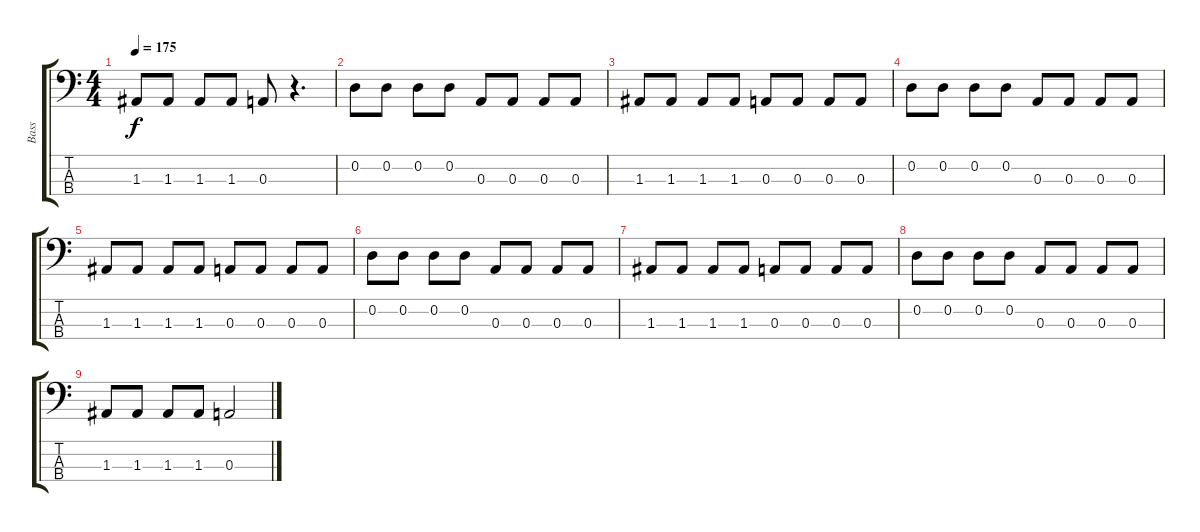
\track ("Bass" "Bass") {instrument electricbassfinger}
\staff {score tabs}
\tuning (G2 D2 A1 E1) {hide}
\ts (4 4)
\tempo 175
\clef f4
\ks c
1.3.8{dy f} 1.3.8 1.3.8 1.3.8 0.3.8 r.4{d} |
0.2.8 0.2.8 0.2.8 0.2.8 0.3.8 0.3.8 0.3.8 0.3.8 |
1.3.8 1.3.8 1.3.8 1.3.8 0.3.8 0.3.8 0.3.8 0.3.8 |
0.2.8 0.2.8 0.2.8 0.2.8 0.3.8 0.3.8 0.3.8 0.3.8 |
1.3.8 1.3.8 1.3.8 1.3.8 0.3.8 0.3.8 0.3.8 0.3.8 |
0.2.8 0.2.8 0.2.8 0.2.8 0.3.8 0.3.8 0.3.8 0.3.8 |
1.3.8 1.3.8 1.3.8 1.3.8 0.3.8 0.3.8 0.3.8 0.3.8 |
0.2.8 0.2.8 0.2.8 0.2.8 0.3.8 0.3.8 0.3.8 0.3.8 |
1.3.8 1.3.8 1.3.8 1.3.8 0.3.2
